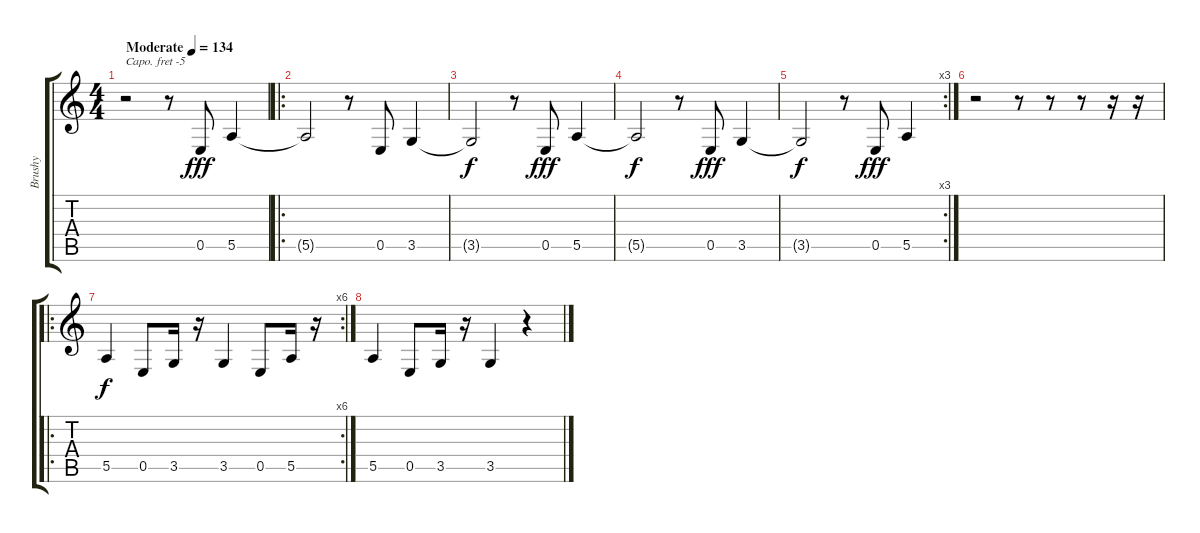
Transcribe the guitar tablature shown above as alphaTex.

\track ("Brushy" "Brushy") {instrument acousticguitarsteel}
\staff {score tabs}
\capo -5
\tuning (E4 B3 G3 D3 A2 E2) {hide}
\ts (4 4)
\tempo (134 "Moderate")
\clef g2
\ks c
r.2{dy fff instrument acousticguitarsteel} r.8 0.5.8 5.5.4 |
\ro
5.5{t}.2 r.8 0.5.8 3.5.4 |
3.5{t}.2{dy f} r.8 0.5.8{dy fff} 5.5.4 |
5.5{t}.2{dy f} r.8 0.5.8{dy fff} 3.5.4 |
\rc 3
3.5{t}.2{dy f} r.8 0.5.8{dy fff} 5.5.4 |
r.2 r.8 r.8 r.8 r.16 r.16 |
\ro
\rc 6
5.5.4{dy f} 0.5.8 3.5.16 r.16 3.5.4 0.5.8 5.5.16 r.16 |
5.5.4 0.5.8 3.5.16 r.16 3.5.4 r.4
